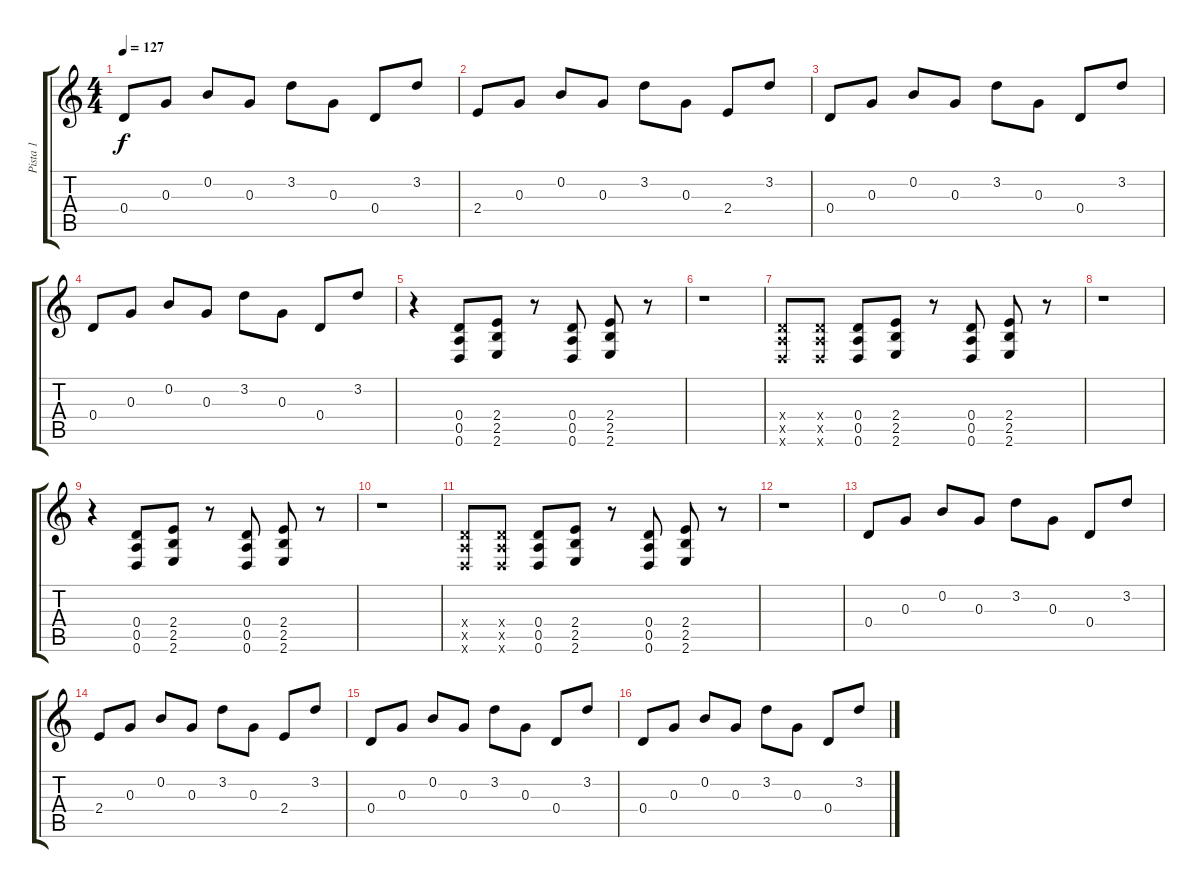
\track ("Pista 1" "Pista 1") {instrument electricguitarclean}
\staff {score tabs}
\tuning (E4 B3 G3 D3 A2 D2) {hide}
\ts (4 4)
\tempo 127
\clef g2
\ks c
0.4.8{dy f instrument electricguitarclean} 0.3.8 0.2.8 0.3.8 3.2.8 0.3.8 0.4.8 3.2.8 |
2.4.8 0.3.8 0.2.8 0.3.8 3.2.8 0.3.8 2.4.8 3.2.8 |
0.4.8 0.3.8 0.2.8 0.3.8 3.2.8 0.3.8 0.4.8 3.2.8 |
0.4.8 0.3.8 0.2.8 0.3.8 3.2.8 0.3.8 0.4.8 3.2.8 |
r.4{instrument distortionguitar} (0.4 0.5 0.6).8 (2.4 2.5 2.6).8 r.8 (0.4 0.5 0.6).8 (2.4 2.5 2.6).8 r.8 |
r.1 |
(0.4{x} 0.5{x} 0.6{x}).8 (0.4{x} 0.5{x} 0.6{x}).8 (0.4 0.5 0.6).8 (2.4 2.5 2.6).8 r.8 (0.4 0.5 0.6).8 (2.4 2.5 2.6).8 r.8 |
r.1 |
r.4 (0.4 0.5 0.6).8 (2.4 2.5 2.6).8 r.8 (0.4 0.5 0.6).8 (2.4 2.5 2.6).8 r.8 |
r.1 |
(0.4{x} 0.5{x} 0.6{x}).8 (0.4{x} 0.5{x} 0.6{x}).8 (0.4 0.5 0.6).8 (2.4 2.5 2.6).8 r.8 (0.4 0.5 0.6).8 (2.4 2.5 2.6).8 r.8 |
r.1 |
0.4.8 0.3.8 0.2.8 0.3.8 3.2.8 0.3.8 0.4.8 3.2.8 |
2.4.8 0.3.8 0.2.8 0.3.8 3.2.8 0.3.8 2.4.8 3.2.8 |
0.4.8 0.3.8 0.2.8 0.3.8 3.2.8 0.3.8 0.4.8 3.2.8 |
0.4.8 0.3.8 0.2.8 0.3.8 3.2.8 0.3.8 0.4.8 3.2.8
